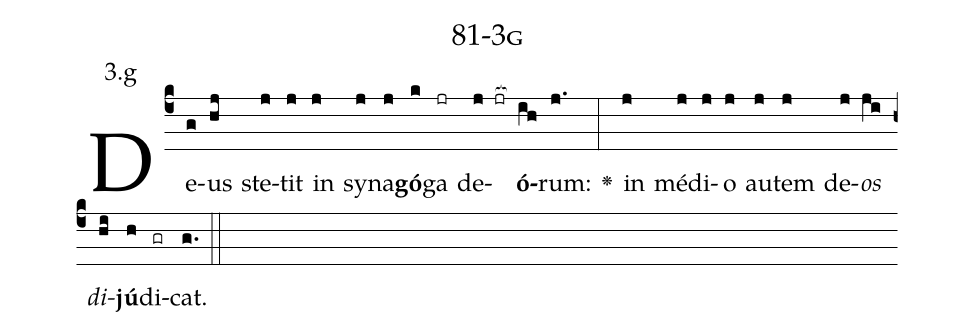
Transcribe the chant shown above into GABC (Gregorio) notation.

name: 81-3g;
annotation: 3.g;
%%
(c4)De(g)us(hj) ste(j)tit(j) in(j) sy(j)na(j)<b>gó</b>(k)ga(jr) de(j jr[ocb:1{])<b>ó</b>(ih[ocb:0}])rum:(j.) <v>\greheightstar</v>(:) in(j) mé(j)di(j)o(j) au(j)tem(j) de(j)<i>os</i>(ji) <i>di</i>(hi)<b>jú</b>(h)di(gr)cat.(g.) (::)


%E(j) u(j) o(ji) u(hi) a(h) e.(g.) (::)
